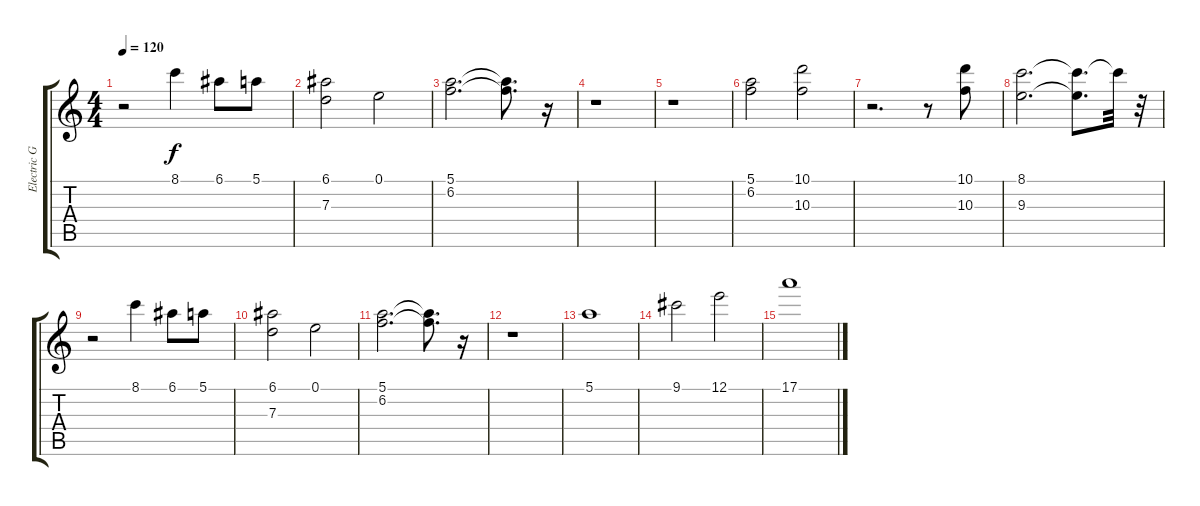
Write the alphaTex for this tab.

\track ("Electric Guitar" "Electric G") {instrument distortionguitar}
\staff {score tabs}
\tuning (E4 B3 G3 D3 A2 E2) {hide}
\ts (4 4)
\tempo 120
\clef g2
\ks c
r.2{dy f} 8.1.4 6.1.8 5.1.8 |
(6.1 7.3).2 0.1.2 |
(5.1 6.2).2{d} (5.1{t} 6.2{t}).8{d} r.16 |
r.1 |
r.1 |
(5.1 6.2).2 (10.1 10.3).2 |
r.2{d} r.8 (10.1 10.3).8 |
(8.1 9.3).2{d} (8.1{t} 9.3{t}).8{d} 8.1{t}.32 r.32 |
r.2 8.1.4 6.1.8 5.1.8 |
(6.1 7.3).2 0.1.2 |
(5.1 6.2).2{d} (5.1{t} 6.2{t}).8{d} r.16 |
r.1 |
5.1.1 |
9.1.2 12.1.2 |
17.1.1
